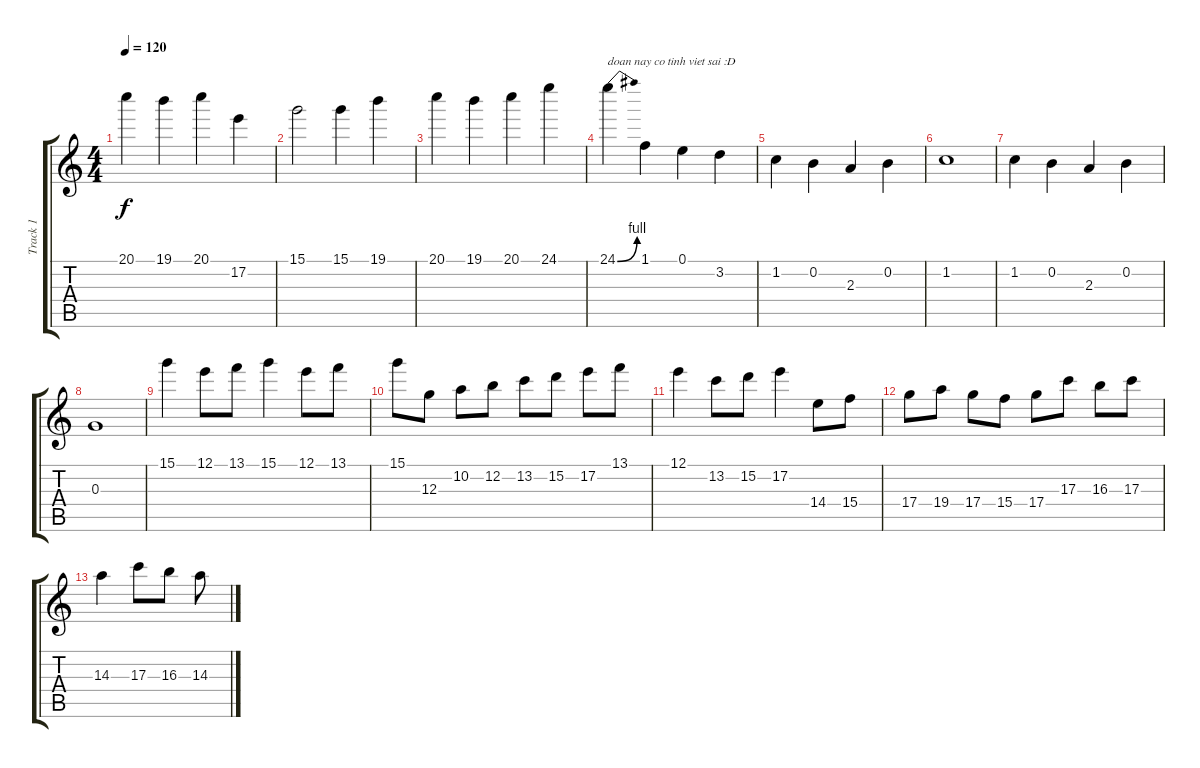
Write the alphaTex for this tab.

\track ("Track 1" "Track 1") {instrument distortionguitar}
\staff {score tabs}
\tuning (E4 B3 G3 D3 A2 E2) {hide}
\ts (4 4)
\tempo 120
\clef g2
\ks c
20.1.4{dy f} 19.1.4 20.1.4 17.2.4 |
15.1.2 15.1.4 19.1.4 |
20.1.4 19.1.4 20.1.4 24.1.4 |
24.1{be (bend 0 0 60 4)}.4{txt "doan nay co tinh viet sai :D"} 1.1.4 0.1.4 3.2.4 |
1.2.4 0.2.4 2.3.4 0.2.4 |
1.2.1 |
1.2.4 0.2.4 2.3.4 0.2.4 |
0.3.1 |
15.1.4 12.1.8 13.1.8 15.1.4 12.1.8 13.1.8 |
15.1.8 12.3.8 10.2.8 12.2.8 13.2.8 15.2.8 17.2.8 13.1.8 |
12.1.4 13.2.8 15.2.8 17.2.4 14.4.8 15.4.8 |
17.4.8 19.4.8 17.4.8 15.4.8 17.4.8 17.3.8 16.3.8 17.3.8 |
14.3.4 17.3.8 16.3.8 14.3.8
